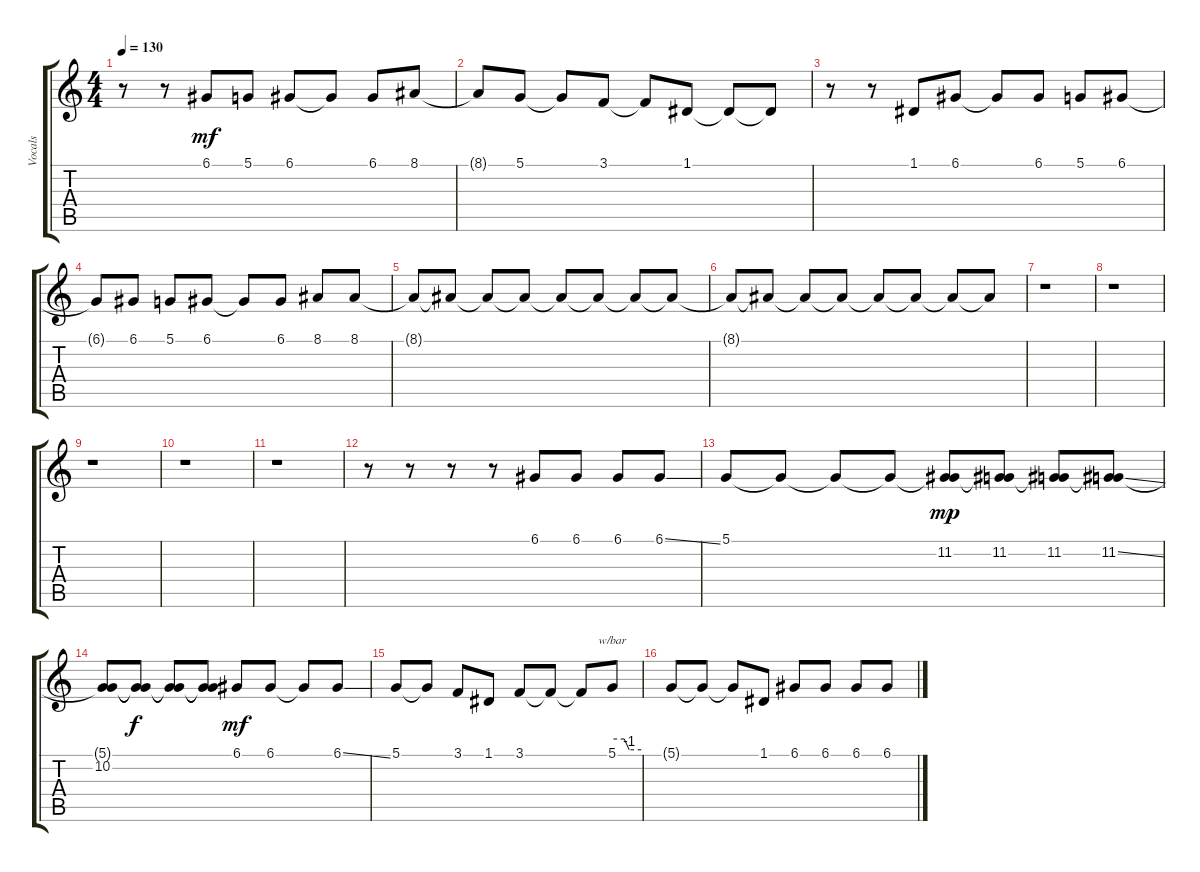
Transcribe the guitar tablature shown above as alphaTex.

\track ("Vocals" "Vocals") {instrument lead2sawtooth}
\staff {score tabs}
\tuning (D4 A3 F3 C3 G2 C2) {hide}
\ts (4 4)
\tempo 130
\clef g2
\ks c
r.8{dy mf} r.8 6.1.8 5.1.8 6.1.8 6.1{t}.8 6.1.8 8.1.8 |
8.1{t}.8 5.1.8 5.1{t}.8 3.1.8 3.1{t}.8 1.1.8 1.1{t}.8 1.1{t}.8 |
r.8 r.8 1.1.8 6.1.8 6.1{t}.8 6.1.8 5.1.8 6.1.8 |
6.1{t}.8 6.1.8 5.1.8 6.1.8 6.1{t}.8 6.1.8 8.1.8 8.1.8 |
8.1{t}.8 8.1{t}.8 8.1{t}.8 8.1{t}.8 8.1{t}.8 8.1{t}.8 8.1{t}.8 8.1{t}.8 |
8.1{t}.8 8.1{t}.8 8.1{t}.8 8.1{t}.8 8.1{t}.8 8.1{t}.8 8.1{t}.8 8.1{t}.8 |
r.1 |
r.1 |
r.1 |
r.1 |
r.1 |
r.8 r.8 r.8 r.8 6.1.8 6.1.8 6.1.8 6.1{ss}.8 |
5.1.8 5.1{t}.8 5.1{t}.8 5.1{t}.8 (5.1{t} 11.2).8{dy mp} (5.1{t} 11.2).8 (5.1{t} 11.2).8 (5.1{t} 11.2{ss}).8 |
(5.1{t} 10.2).8 (5.1{t} 10.2{t}).8{dy f} (5.1{t} 10.2{t}).8 (5.1{t} 10.2{t}).8 6.1.8{dy mf} 6.1.8 6.1{t}.8 6.1{ss}.8 |
5.1.8 5.1{t}.8 3.1.8 1.1.8 3.1.8 3.1{t}.8 3.1{t}.8 5.1.8{tbe (custom default 0 0 25 0 35 -4 60 -4)} |
5.1{t}.8 5.1{t}.8 5.1{t}.8 1.1.8 6.1.8 6.1.8 6.1.8 6.1.8
